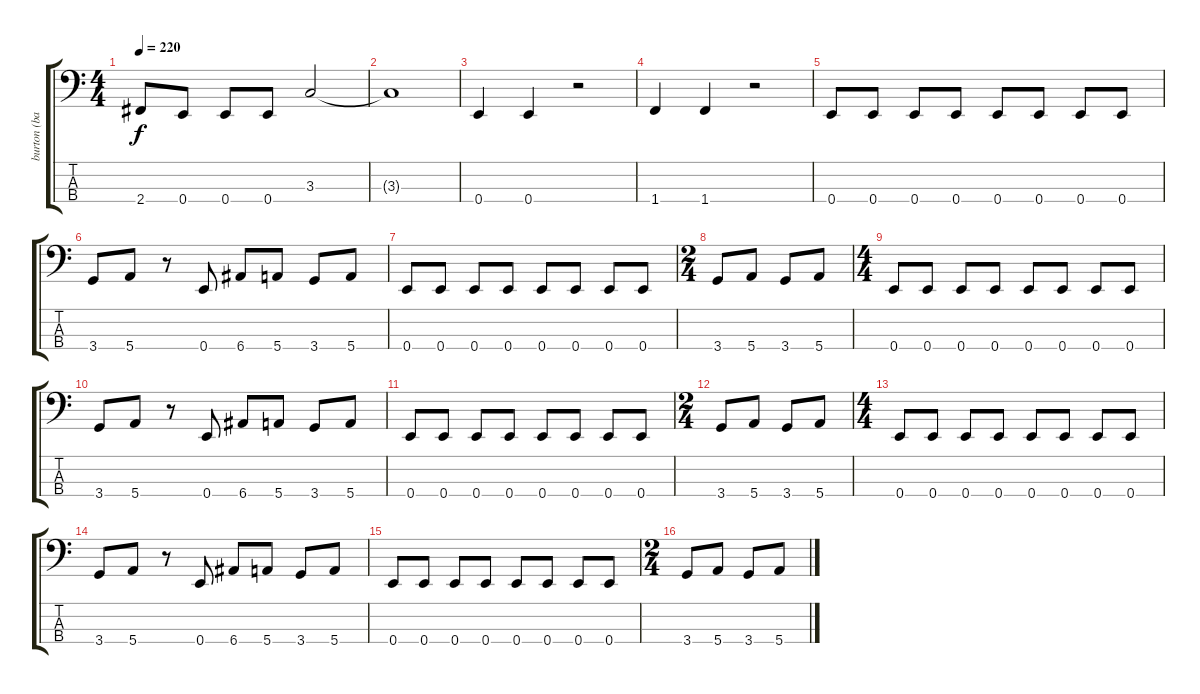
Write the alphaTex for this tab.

\track ("burton (bass)" "burton (ba") {instrument electricbassfinger}
\staff {score tabs}
\tuning (G2 D2 A1 E1) {hide}
\ts (4 4)
\tempo 220
\clef f4
\ks c
2.4.8{dy f} 0.4.8 0.4.8 0.4.8 3.3.2 |
3.3{t}.1 |
0.4.4 0.4.4 r.2 |
1.4.4 1.4.4 r.2 |
0.4.8 0.4.8 0.4.8 0.4.8 0.4.8 0.4.8 0.4.8 0.4.8 |
3.4.8 5.4.8 r.8 0.4.8 6.4.8 5.4.8 3.4.8 5.4.8 |
0.4.8 0.4.8 0.4.8 0.4.8 0.4.8 0.4.8 0.4.8 0.4.8 |
\ts (2 4)
3.4.8 5.4.8 3.4.8 5.4.8 |
\ts (4 4)
0.4.8 0.4.8 0.4.8 0.4.8 0.4.8 0.4.8 0.4.8 0.4.8 |
3.4.8 5.4.8 r.8 0.4.8 6.4.8 5.4.8 3.4.8 5.4.8 |
0.4.8 0.4.8 0.4.8 0.4.8 0.4.8 0.4.8 0.4.8 0.4.8 |
\ts (2 4)
3.4.8 5.4.8 3.4.8 5.4.8 |
\ts (4 4)
0.4.8 0.4.8 0.4.8 0.4.8 0.4.8 0.4.8 0.4.8 0.4.8 |
3.4.8 5.4.8 r.8 0.4.8 6.4.8 5.4.8 3.4.8 5.4.8 |
0.4.8 0.4.8 0.4.8 0.4.8 0.4.8 0.4.8 0.4.8 0.4.8 |
\ts (2 4)
3.4.8 5.4.8 3.4.8 5.4.8
